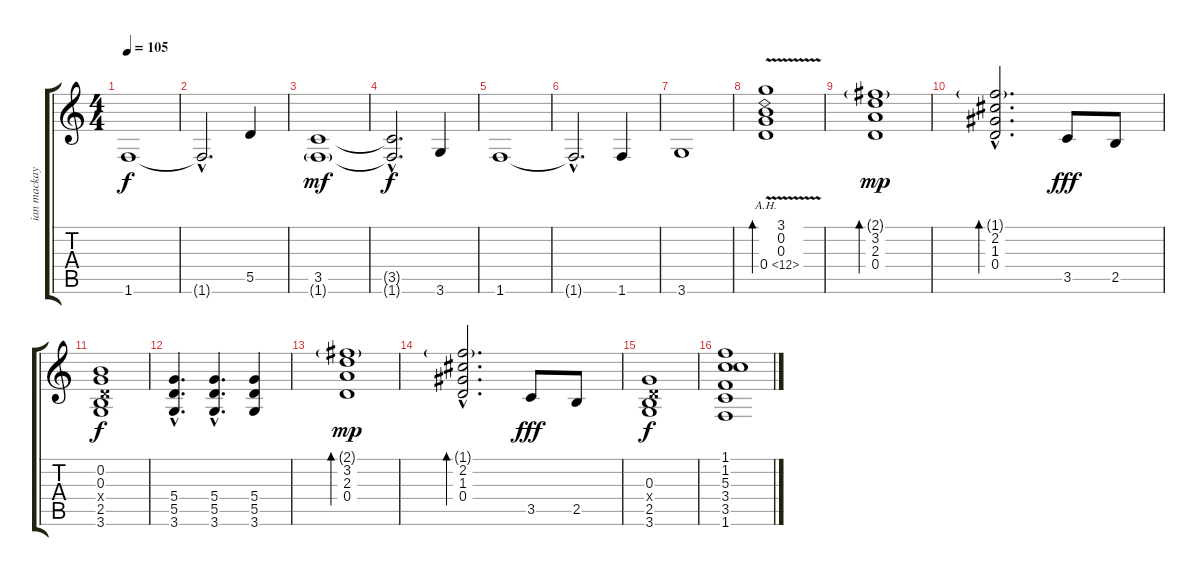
\track ("ian mackaye" "ian mackay") {instrument distortionguitar}
\staff {score tabs}
\tuning (E4 B3 G3 D3 A2 E2) {hide}
\ts (4 4)
\tempo 105
\clef g2
\ks c
1.6.1{dy f} |
1.6{hac t}.2{d} 5.5.4 |
(3.5 1.6{g}).1{dy mf} |
(3.5{hac t} 1.6{hac t}).2{d dy f} 3.6.4 |
1.6.1 |
1.6{hac t}.2{d} 1.6.4 |
3.6.1 |
(3.1{v} 0.2 0.3 0.4{ah 12}).1{bd 240} |
(2.1{g} 3.2 2.3 0.4).1{bd 240 dy mp} |
(1.1{g hac} 2.2{hac} 1.3{hac} 0.4{hac}).2{d bd 240} 3.5.8{dy fff} 2.5.8 |
(0.2 0.3 0.4{x} 2.5 3.6).1{dy f} |
(5.4{hac} 5.5{hac} 3.6{hac}).4{d} (5.4{hac} 5.5{hac} 3.6{hac}).4{d} (5.4 5.5 3.6).4 |
(2.1{g} 3.2 2.3 0.4).1{bd 240 dy mp} |
(1.1{g hac} 2.2{hac} 1.3{hac} 0.4{hac}).2{d bd 240} 3.5.8{dy fff} 2.5.8 |
(0.3 0.4{x} 2.5 3.6).1{dy f} |
(1.1 1.2 5.3 3.4 3.5 1.6).1
